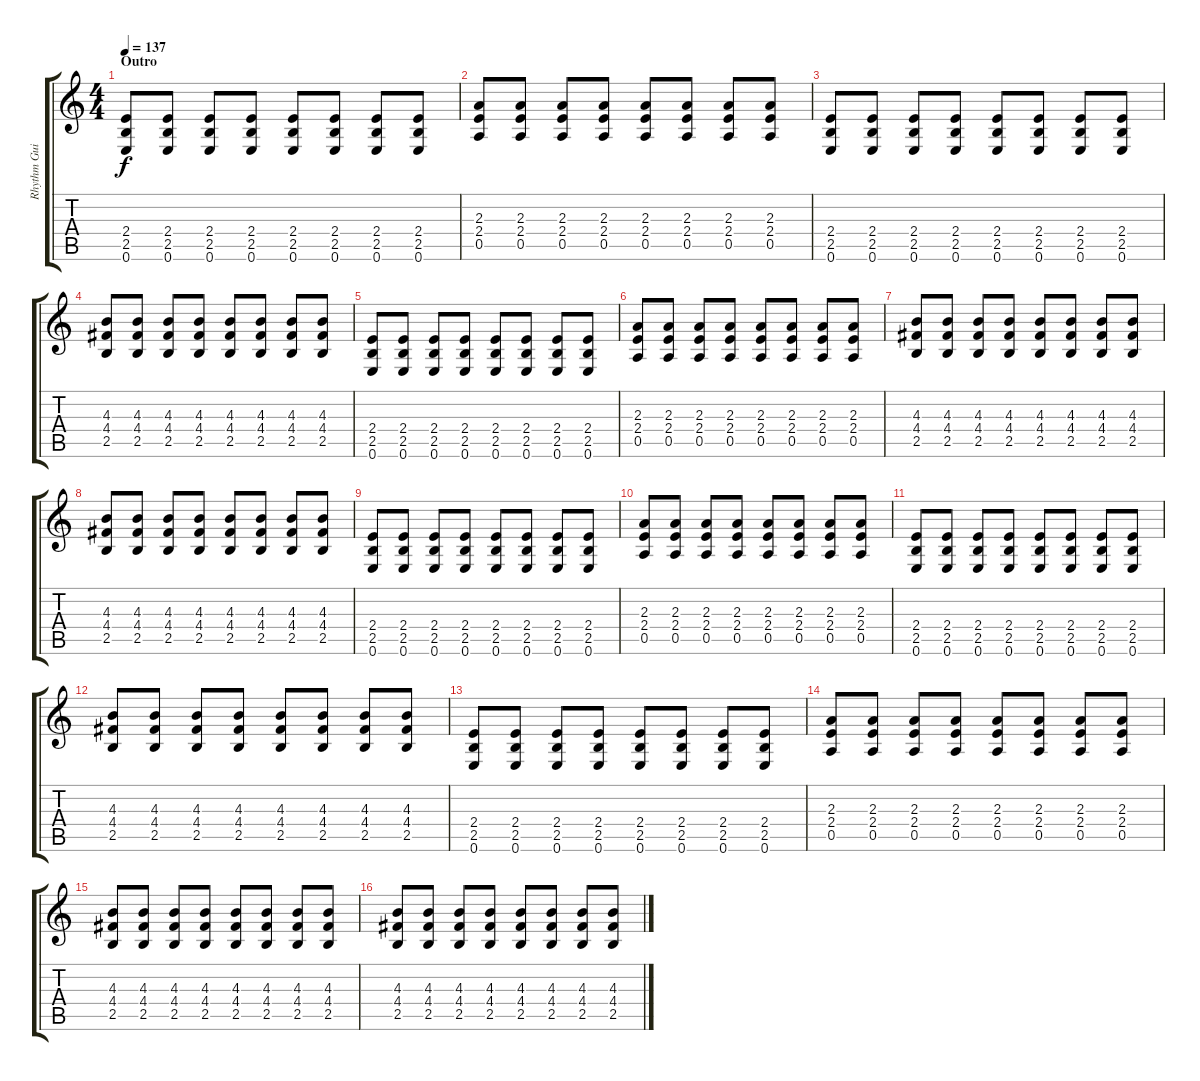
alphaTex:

\track ("Rhythm Guitar [Breiti]" "Rhythm Gui") {instrument overdrivenguitar}
\staff {score tabs}
\tuning (E4 B3 G3 D3 A2 E2) {hide}
\ts (4 4)
\section ("" "Outro")
\tempo 137
\clef g2
\ks c
(2.4 2.5 0.6).8{dy f} (2.4 2.5 0.6).8 (2.4 2.5 0.6).8 (2.4 2.5 0.6).8 (2.4 2.5 0.6).8 (2.4 2.5 0.6).8 (2.4 2.5 0.6).8 (2.4 2.5 0.6).8 |
(2.3 2.4 0.5).8 (2.3 2.4 0.5).8 (2.3 2.4 0.5).8 (2.3 2.4 0.5).8 (2.3 2.4 0.5).8 (2.3 2.4 0.5).8 (2.3 2.4 0.5).8 (2.3 2.4 0.5).8 |
(2.4 2.5 0.6).8 (2.4 2.5 0.6).8 (2.4 2.5 0.6).8 (2.4 2.5 0.6).8 (2.4 2.5 0.6).8 (2.4 2.5 0.6).8 (2.4 2.5 0.6).8 (2.4 2.5 0.6).8 |
(4.3 4.4 2.5).8 (4.3 4.4 2.5).8 (4.3 4.4 2.5).8 (4.3 4.4 2.5).8 (4.3 4.4 2.5).8 (4.3 4.4 2.5).8 (4.3 4.4 2.5).8 (4.3 4.4 2.5).8 |
(2.4 2.5 0.6).8 (2.4 2.5 0.6).8 (2.4 2.5 0.6).8 (2.4 2.5 0.6).8 (2.4 2.5 0.6).8 (2.4 2.5 0.6).8 (2.4 2.5 0.6).8 (2.4 2.5 0.6).8 |
(2.3 2.4 0.5).8 (2.3 2.4 0.5).8 (2.3 2.4 0.5).8 (2.3 2.4 0.5).8 (2.3 2.4 0.5).8 (2.3 2.4 0.5).8 (2.3 2.4 0.5).8 (2.3 2.4 0.5).8 |
(4.3 4.4 2.5).8 (4.3 4.4 2.5).8 (4.3 4.4 2.5).8 (4.3 4.4 2.5).8 (4.3 4.4 2.5).8 (4.3 4.4 2.5).8 (4.3 4.4 2.5).8 (4.3 4.4 2.5).8 |
(4.3 4.4 2.5).8 (4.3 4.4 2.5).8 (4.3 4.4 2.5).8 (4.3 4.4 2.5).8 (4.3 4.4 2.5).8 (4.3 4.4 2.5).8 (4.3 4.4 2.5).8 (4.3 4.4 2.5).8 |
(2.4 2.5 0.6).8 (2.4 2.5 0.6).8 (2.4 2.5 0.6).8 (2.4 2.5 0.6).8 (2.4 2.5 0.6).8 (2.4 2.5 0.6).8 (2.4 2.5 0.6).8 (2.4 2.5 0.6).8 |
(2.3 2.4 0.5).8 (2.3 2.4 0.5).8 (2.3 2.4 0.5).8 (2.3 2.4 0.5).8 (2.3 2.4 0.5).8 (2.3 2.4 0.5).8 (2.3 2.4 0.5).8 (2.3 2.4 0.5).8 |
(2.4 2.5 0.6).8 (2.4 2.5 0.6).8 (2.4 2.5 0.6).8 (2.4 2.5 0.6).8 (2.4 2.5 0.6).8 (2.4 2.5 0.6).8 (2.4 2.5 0.6).8 (2.4 2.5 0.6).8 |
(4.3 4.4 2.5).8 (4.3 4.4 2.5).8 (4.3 4.4 2.5).8 (4.3 4.4 2.5).8 (4.3 4.4 2.5).8 (4.3 4.4 2.5).8 (4.3 4.4 2.5).8 (4.3 4.4 2.5).8 |
(2.4 2.5 0.6).8 (2.4 2.5 0.6).8 (2.4 2.5 0.6).8 (2.4 2.5 0.6).8 (2.4 2.5 0.6).8 (2.4 2.5 0.6).8 (2.4 2.5 0.6).8 (2.4 2.5 0.6).8 |
(2.3 2.4 0.5).8 (2.3 2.4 0.5).8 (2.3 2.4 0.5).8 (2.3 2.4 0.5).8 (2.3 2.4 0.5).8 (2.3 2.4 0.5).8 (2.3 2.4 0.5).8 (2.3 2.4 0.5).8 |
(4.3 4.4 2.5).8 (4.3 4.4 2.5).8 (4.3 4.4 2.5).8 (4.3 4.4 2.5).8 (4.3 4.4 2.5).8 (4.3 4.4 2.5).8 (4.3 4.4 2.5).8 (4.3 4.4 2.5).8 |
(4.3 4.4 2.5).8 (4.3 4.4 2.5).8 (4.3 4.4 2.5).8 (4.3 4.4 2.5).8 (4.3 4.4 2.5).8 (4.3 4.4 2.5).8 (4.3 4.4 2.5).8 (4.3 4.4 2.5).8
